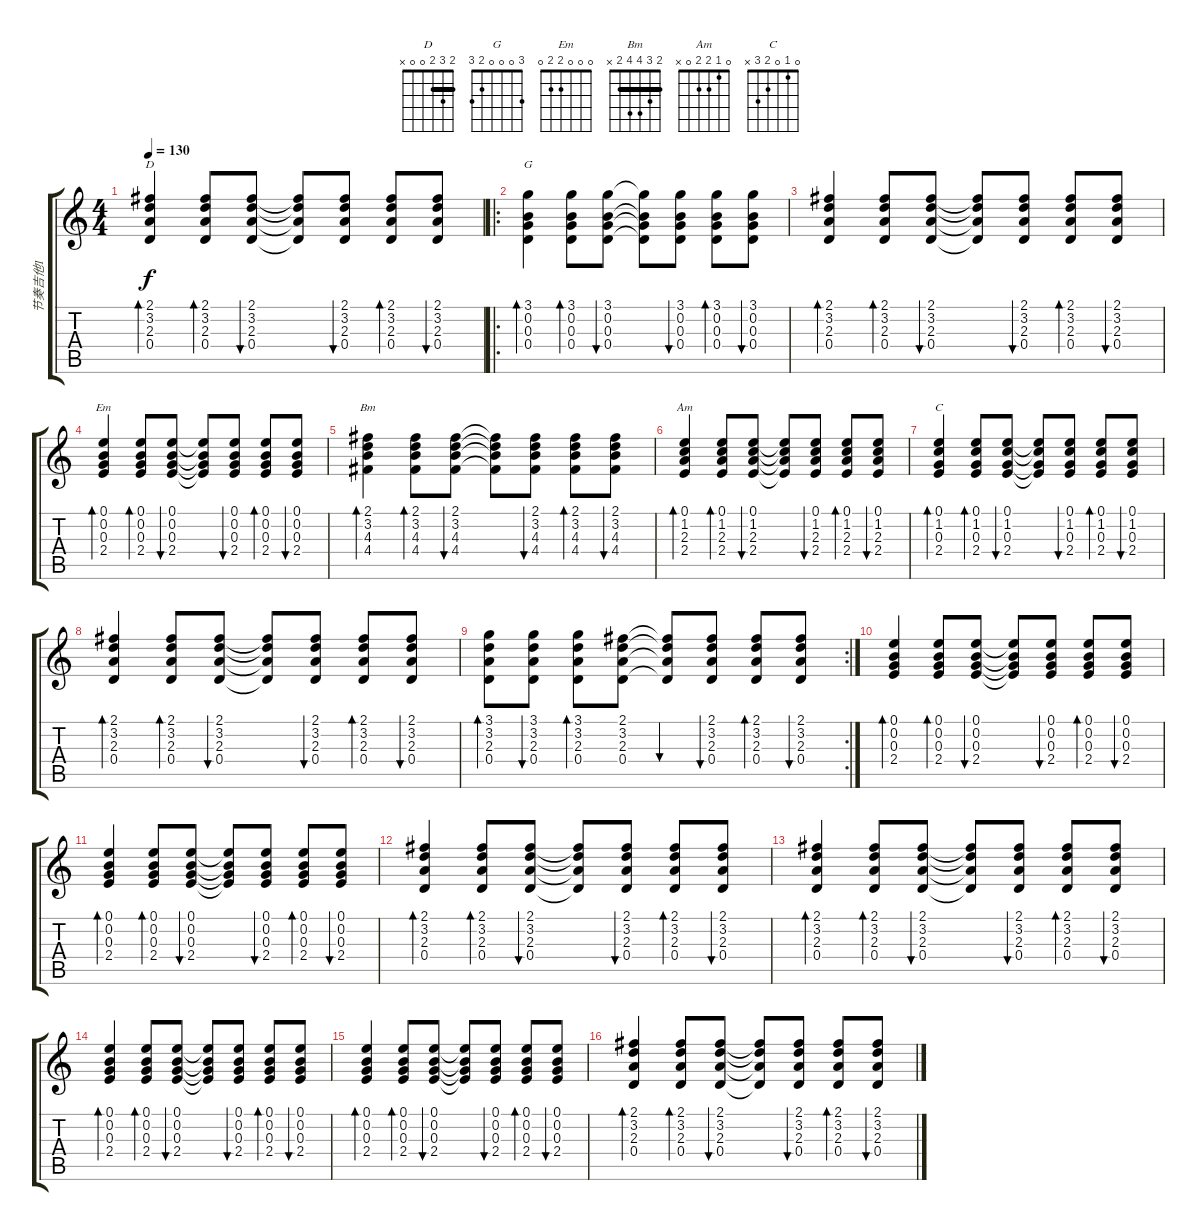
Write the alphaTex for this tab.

\track ("节奏吉他1" "节奏吉他1") {instrument acousticguitarsteel}
\staff {score tabs}
\tuning (E4 B3 G3 D3 A2 E2) {hide}
\chord ("D" 2 3 2 0 0 x) {barre 2}
\chord ("G" 3 0 0 0 2 3)
\chord ("Em" 0 0 0 2 2 0)
\chord ("Bm" 2 3 4 4 2 x) {barre 2}
\chord ("Am" 0 1 2 2 0 x)
\chord ("C" 0 1 0 2 3 x)
\ts (4 4)
\tempo 130
\clef g2
\ks c
(2.1 3.2 2.3 0.4).4{bd 120 ch "D" dy f} (2.1 3.2 2.3 0.4).8{bd 120} (2.1 3.2 2.3 0.4).8{bu 120} (2.1{t} 3.2{t} 2.3{t} 0.4{t}).8 (2.1 3.2 2.3 0.4).8{bu 120} (2.1 3.2 2.3 0.4).8{bd 120} (2.1 3.2 2.3 0.4).8{bu 120} |
\ro
(3.1 0.2 0.3 0.4).4{bd 120 ch "G"} (3.1 0.2 0.3 0.4).8{bd 120} (3.1 0.2 0.3 0.4).8{bu 120} (3.1{t} 0.2{t} 0.3{t} 0.4{t}).8 (3.1 0.2 0.3 0.4).8{bu 120} (3.1 0.2 0.3 0.4).8{bd 120} (3.1 0.2 0.3 0.4).8{bu 120} |
(2.1 3.2 2.3 0.4).4{bd 120} (2.1 3.2 2.3 0.4).8{bd 120} (2.1 3.2 2.3 0.4).8{bu 120} (2.1{t} 3.2{t} 2.3{t} 0.4{t}).8 (2.1 3.2 2.3 0.4).8{bu 120} (2.1 3.2 2.3 0.4).8{bd 120} (2.1 3.2 2.3 0.4).8{bu 120} |
(0.1 0.2 0.3 2.4).4{bd 120 ch "Em"} (0.1 0.2 0.3 2.4).8{bd 120} (0.1 0.2 0.3 2.4).8{bu 120} (0.1{t} 0.2{t} 0.3{t} 2.4{t}).8 (0.1 0.2 0.3 2.4).8{bu 120} (0.1 0.2 0.3 2.4).8{bd 120} (0.1 0.2 0.3 2.4).8{bu 120} |
(2.1 3.2 4.3 4.4).4{bd 120 ch "Bm"} (2.1 3.2 4.3 4.4).8{bd 120} (2.1 3.2 4.3 4.4).8{bu 120} (2.1{t} 3.2{t} 4.3{t} 4.4{t}).8 (2.1 3.2 4.3 4.4).8{bu 120} (2.1 3.2 4.3 4.4).8{bd 120} (2.1 3.2 4.3 4.4).8{bu 120} |
(0.1 1.2 2.3 2.4).4{bd 120 ch "Am"} (0.1 1.2 2.3 2.4).8{bd 120} (0.1 1.2 2.3 2.4).8{bu 120} (0.1{t} 1.2{t} 2.3{t} 2.4{t}).8 (0.1 1.2 2.3 2.4).8{bu 120} (0.1 1.2 2.3 2.4).8{bd 120} (0.1 1.2 2.3 2.4).8{bu 120} |
(0.1 1.2 0.3 2.4).4{bd 120 ch "C"} (0.1 1.2 0.3 2.4).8{bd 120} (0.1 1.2 0.3 2.4).8{bu 120} (0.1{t} 1.2{t} 0.3{t} 2.4{t}).8 (0.1 1.2 0.3 2.4).8{bu 120} (0.1 1.2 0.3 2.4).8{bd 120} (0.1 1.2 0.3 2.4).8{bu 120} |
(2.1 3.2 2.3 0.4).4{bd 120} (2.1 3.2 2.3 0.4).8{bd 120} (2.1 3.2 2.3 0.4).8{bu 120} (2.1{t} 3.2{t} 2.3{t} 0.4{t}).8 (2.1 3.2 2.3 0.4).8{bu 120} (2.1 3.2 2.3 0.4).8{bd 120} (2.1 3.2 2.3 0.4).8{bu 120} |
\rc 2
(3.1 3.2 2.3 0.4).8{bd 120} (3.1 3.2 2.3 0.4).8{bu 120} (3.1 3.2 2.3 0.4).8{bd 120} (2.1 3.2 2.3 0.4).8 (2.1{t} 3.2{t} 2.3{t} 0.4{t}).8{bu 120} (2.1 3.2 2.3 0.4).8{bu 120} (2.1 3.2 2.3 0.4).8{bd 120} (2.1 3.2 2.3 0.4).8{bu 120} |
(0.1 0.2 0.3 2.4).4{bd 120} (0.1 0.2 0.3 2.4).8{bd 120} (0.1 0.2 0.3 2.4).8{bu 120} (0.1{t} 0.2{t} 0.3{t} 2.4{t}).8 (0.1 0.2 0.3 2.4).8{bu 120} (0.1 0.2 0.3 2.4).8{bd 120} (0.1 0.2 0.3 2.4).8{bu 120} |
(0.1 0.2 0.3 2.4).4{bd 120} (0.1 0.2 0.3 2.4).8{bd 120} (0.1 0.2 0.3 2.4).8{bu 120} (0.1{t} 0.2{t} 0.3{t} 2.4{t}).8 (0.1 0.2 0.3 2.4).8{bu 120} (0.1 0.2 0.3 2.4).8{bd 120} (0.1 0.2 0.3 2.4).8{bu 120} |
(2.1 3.2 2.3 0.4).4{bd 120} (2.1 3.2 2.3 0.4).8{bd 120} (2.1 3.2 2.3 0.4).8{bu 120} (2.1{t} 3.2{t} 2.3{t} 0.4{t}).8 (2.1 3.2 2.3 0.4).8{bu 120} (2.1 3.2 2.3 0.4).8{bd 120} (2.1 3.2 2.3 0.4).8{bu 120} |
(2.1 3.2 2.3 0.4).4{bd 120} (2.1 3.2 2.3 0.4).8{bd 120} (2.1 3.2 2.3 0.4).8{bu 120} (2.1{t} 3.2{t} 2.3{t} 0.4{t}).8 (2.1 3.2 2.3 0.4).8{bu 120} (2.1 3.2 2.3 0.4).8{bd 120} (2.1 3.2 2.3 0.4).8{bu 120} |
(0.1 0.2 0.3 2.4).4{bd 120} (0.1 0.2 0.3 2.4).8{bd 120} (0.1 0.2 0.3 2.4).8{bu 120} (0.1{t} 0.2{t} 0.3{t} 2.4{t}).8 (0.1 0.2 0.3 2.4).8{bu 120} (0.1 0.2 0.3 2.4).8{bd 120} (0.1 0.2 0.3 2.4).8{bu 120} |
(0.1 0.2 0.3 2.4).4{bd 120} (0.1 0.2 0.3 2.4).8{bd 120} (0.1 0.2 0.3 2.4).8{bu 120} (0.1{t} 0.2{t} 0.3{t} 2.4{t}).8 (0.1 0.2 0.3 2.4).8{bu 120} (0.1 0.2 0.3 2.4).8{bd 120} (0.1 0.2 0.3 2.4).8{bu 120} |
(2.1 3.2 2.3 0.4).4{bd 120} (2.1 3.2 2.3 0.4).8{bd 120} (2.1 3.2 2.3 0.4).8{bu 120} (2.1{t} 3.2{t} 2.3{t} 0.4{t}).8 (2.1 3.2 2.3 0.4).8{bu 120} (2.1 3.2 2.3 0.4).8{bd 120} (2.1 3.2 2.3 0.4).8{bu 120}
